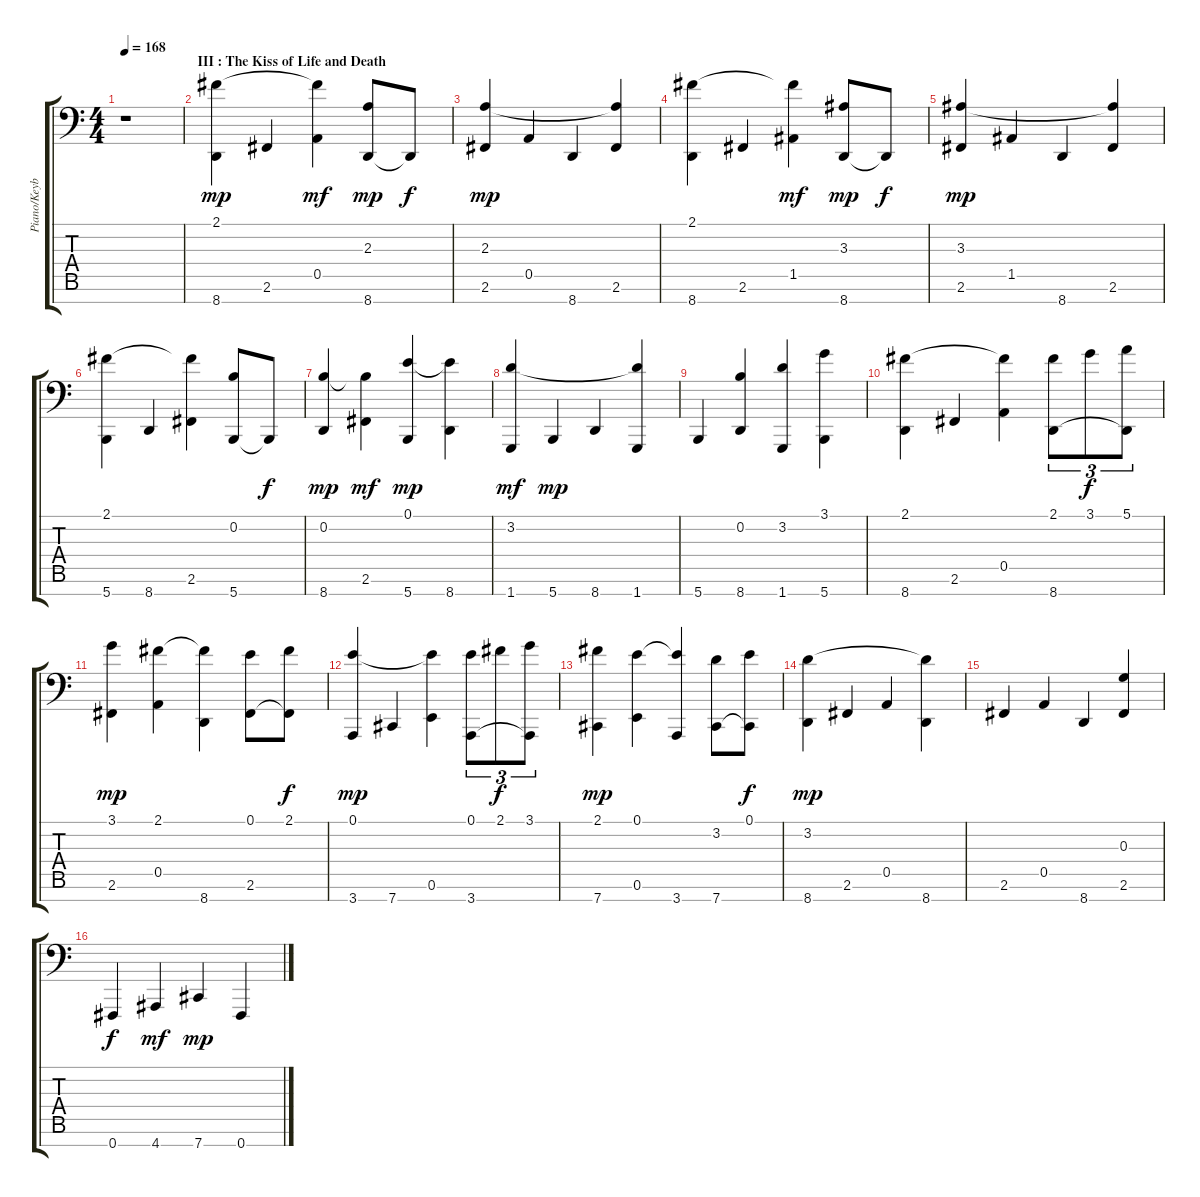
\track ("Piano/Keyboard" "Piano/Keyb") {instrument brightacousticpiano}
\staff {score tabs}
\tuning (E4 B3 G3 D3 A2 E2 Gb1) {hide}
\ts (4 4)
\tempo 168
\clef f4
\ks c
r.1{dy mp} |
\section ("" "III : The Kiss of Life and Death")
(2.1 8.7).4{volume 14 instrument brightacousticpiano} 2.6.4 (2.1{t} 0.5).4{dy mf} (2.3 8.7).8{dy mp} 8.7{t}.8{dy f} |
(2.3 2.6).4{dy mp} 0.5.4 8.7.4 (2.3{t} 2.6).4 |
(2.1 8.7).4 2.6.4 (2.1{t} 1.5).4{dy mf} (3.3 8.7).8{dy mp} 8.7{t}.8{dy f} |
(3.3 2.6).4{dy mp} 1.5.4 8.7.4 (3.3{t} 2.6).4 |
(2.1 5.7).4 8.7.4 (2.1{t} 2.6).4 (0.2 5.7).8 5.7{t}.8{dy f} |
(0.2 8.7).4{dy mp} (0.2{t} 2.6).4{dy mf} (0.1 5.7).4{dy mp} (0.1{t} 8.7).4 |
(3.2 1.7).4{dy mf} 5.7.4{dy mp} 8.7.4 (3.2{t} 1.7).4 |
5.7.4 (0.2 8.7).4 (3.2 1.7).4 (3.1 5.7).4 |
(2.1 8.7).4 2.6.4 (2.1{t} 0.5).4 (2.1 8.7).8{tu (3 2)} 3.1.8{tu (3 2) dy f} (5.1 8.7{t}).8{tu (3 2)} |
(3.1 2.6).4{dy mp} (2.1 0.5).4 (2.1{t} 8.7).4 (0.1 2.6).8 (2.1 2.6{t}).8{dy f} |
(0.1 3.7).4{dy mp} 7.7.4 (0.1{t} 0.6).4 (0.1 3.7).8{tu (3 2)} 2.1.8{tu (3 2) dy f} (3.1 3.7{t}).8{tu (3 2)} |
(2.1 7.7).4{dy mp} (0.1 0.6).4 (0.1{t} 3.7).4 (3.2 7.7).8 (0.1 7.7{t}).8{dy f} |
(3.2 8.7).4{dy mp} 2.6.4 0.5.4 (3.2{t} 8.7).4 |
2.6.4 0.5.4 8.7.4 (0.3 2.6).4 |
0.7.4{dy f} 4.7.4{dy mf} 7.7.4{dy mp} 0.7.4
